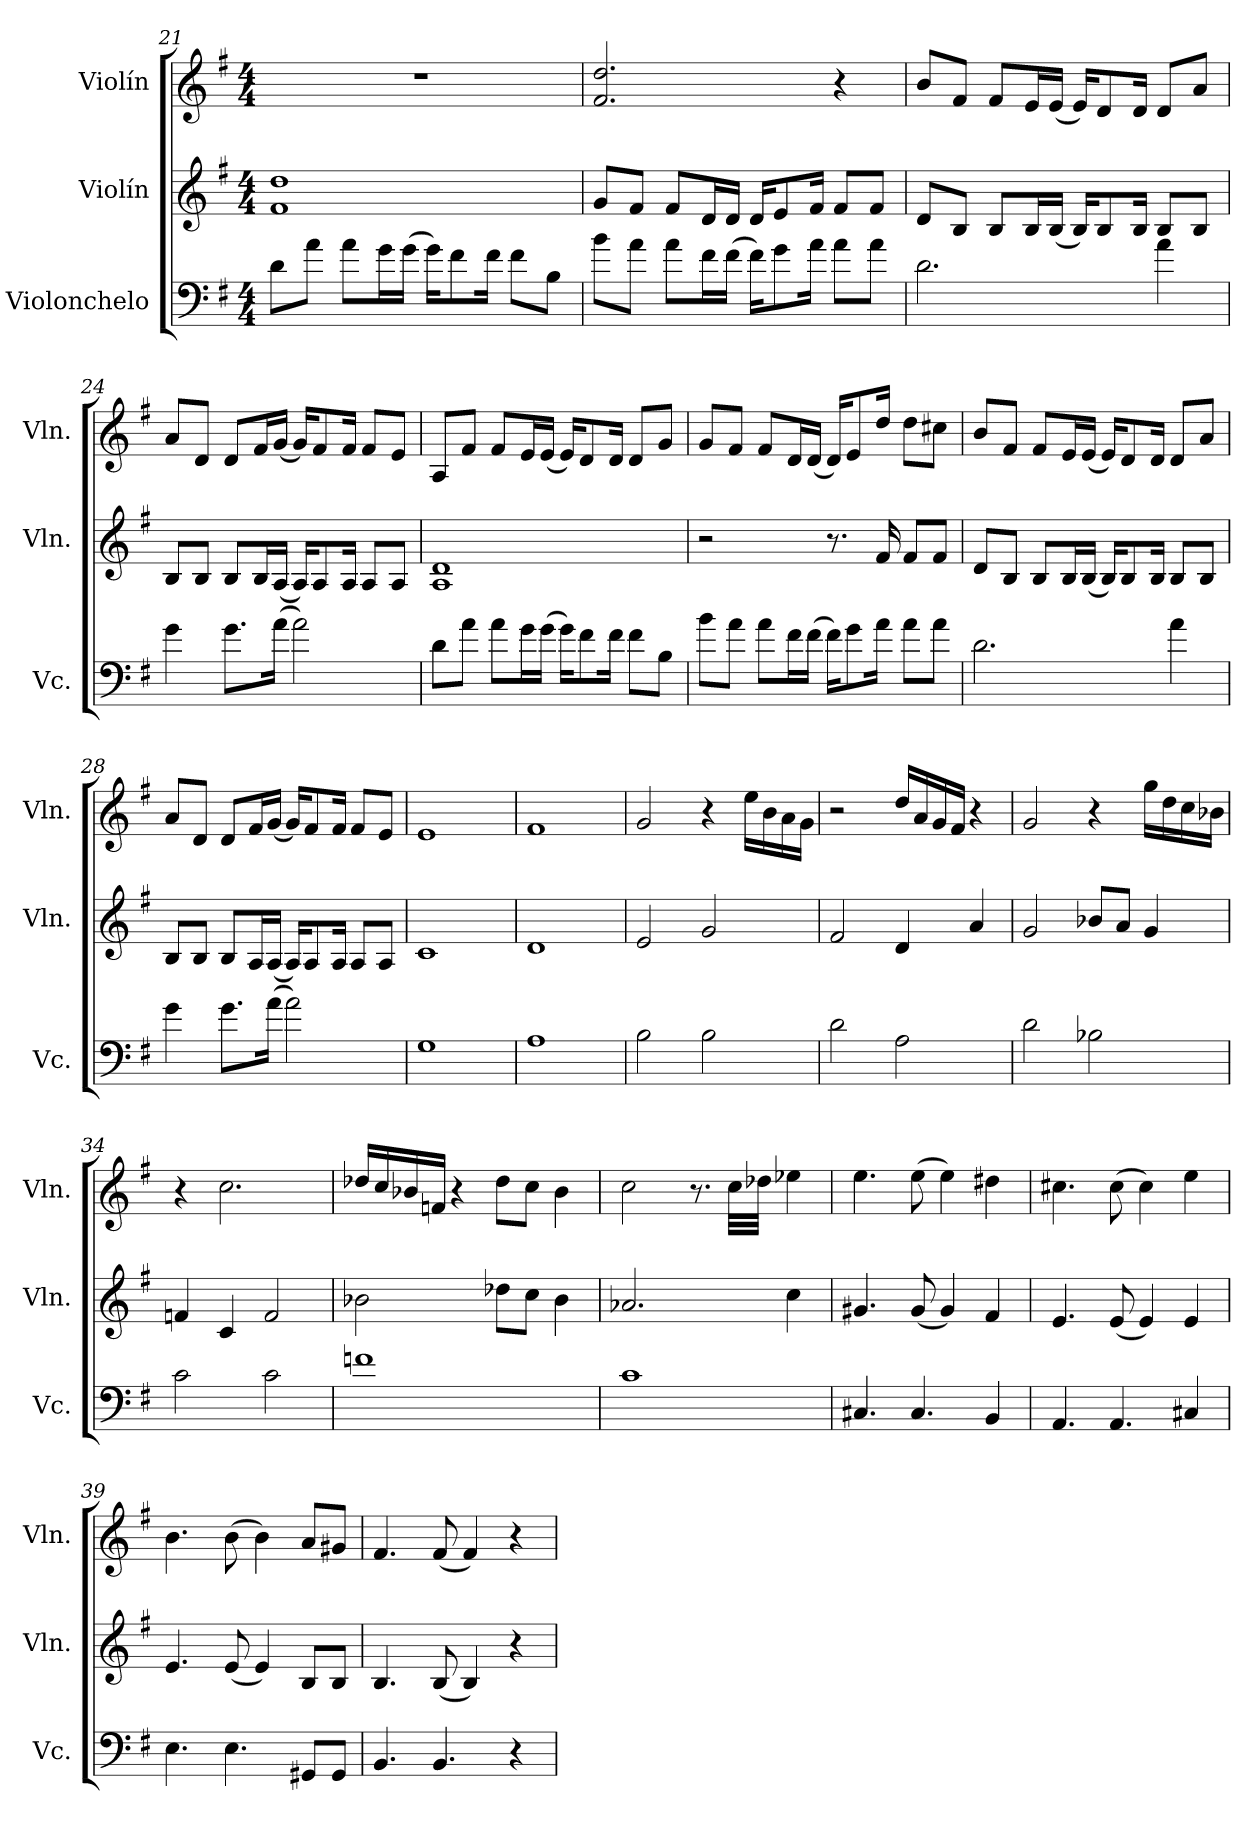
**kern	**kern	**kern
*part3	*part2	*part1
*staff3	*staff2	*staff1
*I"Violonchelo	*I"Violín	*I"Violín
*I'Vc.	*I'Vln.	*I'Vln.
*clefF4	*clefG2	*clefG2
*k[f#]	*k[f#]	*k[f#]
*M4/4	*M4/4	*M4/4
=21	=21	=21
8d\L	1f# 1dd	1r
8a\J	.	.
8a\L	.	.
16g\L	.	.
(16g\JJ	.	.
16g\KL)	.	.
8f#\	.	.
16f#\Jk	.	.
8f#\L	.	.
8B\J	.	.
!!LO:LB:g=z
=22	=22	=22
8b\L	8g/L	2.f#/ 2.dd/
8a\J	8f#/J	.
8a\L	8f#/L	.
16f#\L	16d/L	.
(16f#\JJ	16d/JJ	.
16f#\KL)	16d/KL	.
8g\	8e/	.
16a\Jk	16f#/Jk	.
8a\L	8f#/L	4r
8a\J	8f#/J	.
=23	=23	=23
2.d\	8d/L	8b/L
.	8B/J	8f#/J
.	8B/L	8f#/L
.	16B/L	16e/L
.	(16B/JJ	(16e/JJ
.	16B/KL)	16e/KL)
.	8B/	8d/
.	16B/Jk	16d/Jk
4a\	8B/L	8d/L
.	8B/J	8a/J
=24	=24	=24
4g\	8B/L	8a/L
.	8B/J	8d/J
8.g\L	8B/L	8d/L
.	16B/L	16f#/L
(16a\Jk	(16A/JJ	(16g/JJ
2a\)	16A/KL)	16g/KL)
.	8A/	8f#/
.	16A/Jk	16f#/Jk
.	8A/L	8f#/L
.	8A/J	8e/J
!!LO:PB:g=z
=25	=25	=25
8d\L	1A 1d	8A/L
8a\J	.	8f#/J
8a\L	.	8f#/L
16g\L	.	16e/L
(16g\JJ	.	(16e/JJ
16g\KL)	.	16e/KL)
8f#\	.	8d/
16f#\Jk	.	16d/Jk
8f#\L	.	8d/L
8B\J	.	8g/J
=26	=26	=26
8b\L	2r	8g/L
8a\J	.	8f#/J
8a\L	.	8f#/L
16f#\L	.	16d/L
(16f#\JJ	.	(16d/JJ
16f#\KL)	8.r	16d/KL)
8g\	.	8e/
16a\Jk	16f#/	16dd/Jk
8a\L	8f#/L	8dd\L
8a\J	8f#/J	8cc#X\J
=27	=27	=27
2.d\	8d/L	8b/L
.	8B/J	8f#/J
.	8B/L	8f#/L
.	16B/L	16e/L
.	(16B/JJ	(16e/JJ
.	16B/KL)	16e/KL)
.	8B/	8d/
.	16B/Jk	16d/Jk
4a\	8B/L	8d/L
.	8B/J	8a/J
!!LO:LB:g=z
=28	=28	=28
4g\	8B/L	8a/L
.	8B/J	8d/J
8.g\L	8B/L	8d/L
.	16A/L	16f#/L
(16a\Jk	(16A/JJ	(16g/JJ
2a\)	16A/KL)	16g/KL)
.	8A/	8f#/
.	16A/Jk	16f#/Jk
.	8A/L	8f#/L
.	8A/J	8e/J
=29	=29	=29
1G	1c	1e
=30	=30	=30
1A	1d	1f#
=31	=31	=31
2B\	2e/	2g/
2B\	2g/	4r
.	.	16ee\LL
.	.	16b\
.	.	16a\
.	.	16g\JJ
=32	=32	=32
2d\	2f#/	2r
2A\	4d/	16dd/LL
.	.	16a/
.	.	16g/
.	.	16f#/JJ
.	4a/	4r
=33	=33	=33
2d\	2g/	2g/
2B-X\	8b-X/L	4r
.	8a/J	.
.	4g/	16gg\LL
.	.	16dd\
.	.	16cc\
.	.	16b-X\JJ
!!LO:LB:g=z
=34	=34	=34
2c\	4fn/	4r
.	4c/	2.cc\
2c\	2f/	.
=35	=35	=35
1fn	2b-X\	16dd-X/LL
.	.	16cc/
.	.	16b-X/
.	.	16fn/JJ
.	.	4r
.	8dd-X\L	8dd-\L
.	8cc\J	8cc\J
.	4b-\	4b-\
=36	=36	=36
1c	2.a-X/	2cc\
.	.	8.r
.	.	32cc\LLL
.	.	32dd-X\JJJ
.	4cc\	4ee-X\
=37	=37	=37
4.C#X/	4.g#X/	4.ee\
4.C#/	(8g#/	(8ee\
.	4g#/)	4ee\)
4BB/	4f#/	4dd#X\
=38	=38	=38
4.AA/	4.e/	4.cc#X\
4.AA/	(8e/	(8cc#\
.	4e/)	4cc#\)
4C#X/	4e/	4ee\
=39	=39	=39
4.E\	4.e/	4.b\
4.E\	(8e/	(8b\
.	4e/)	4b\)
8GG#X/L	8B/L	8a/L
8GG#/J	8B/J	8g#X/J
!!LO:PB:g=z
=40	=40	=40
4.BB/	4.B/	4.f#/
4.BB/	(8B/	(8f#/
.	4B/)	4f#/)
4r	4r	4r
=	=	=
*-	*-	*-
